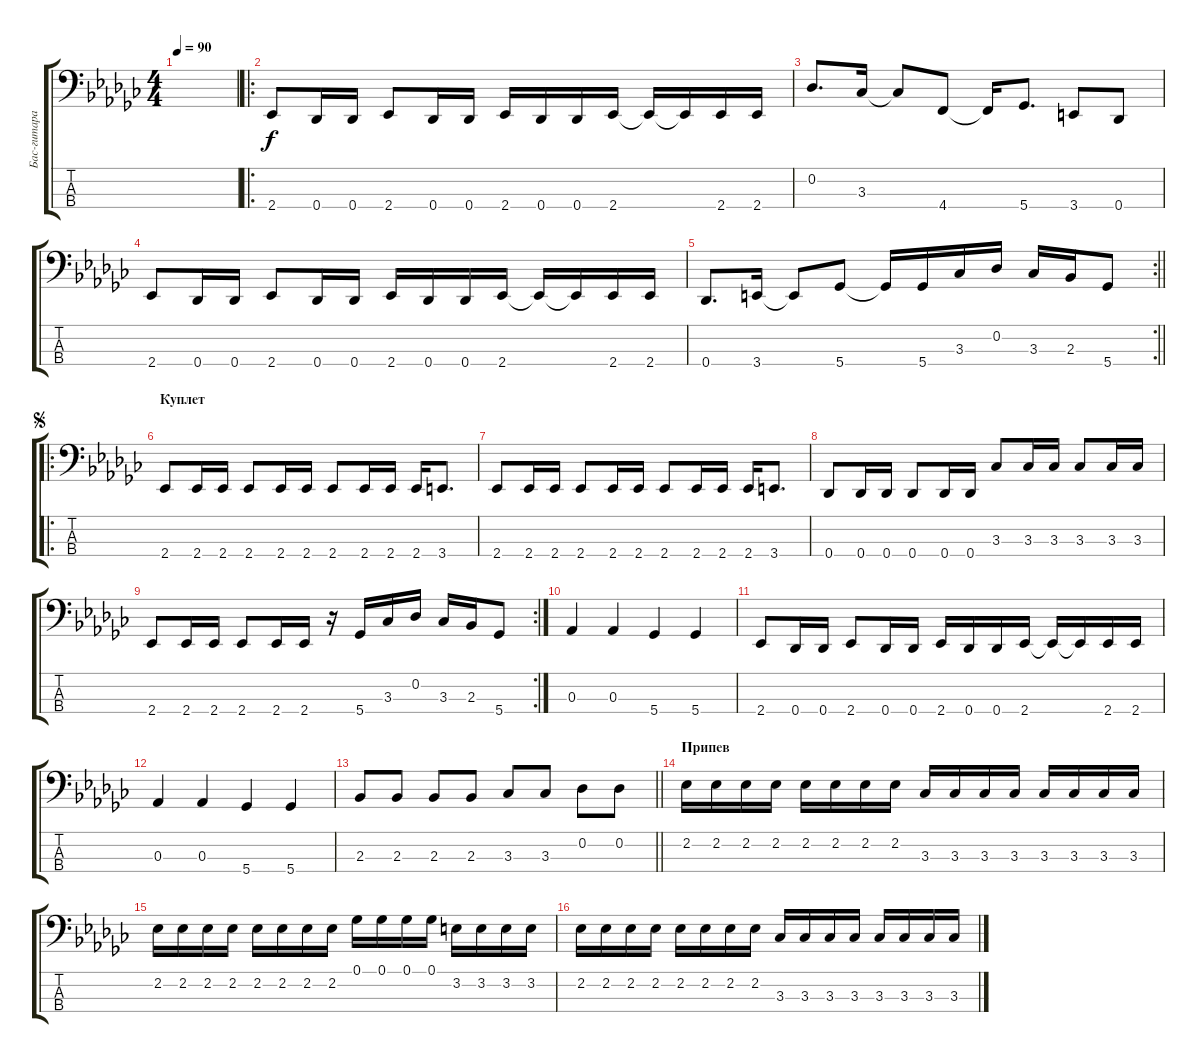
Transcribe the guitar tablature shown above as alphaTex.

\track ("Бас-гитара" "Бас-гитара") {instrument electricbassfinger}
\staff {score tabs}
\tuning (Gb2 Db2 Ab1 Db1) {hide}
\ts (4 4)
\tempo 90
\clef f4
\ks ebminor
|
\ro
2.4.8 0.4.16 0.4.16 2.4.8 0.4.16 0.4.16 2.4.16 0.4.16 0.4.16 2.4.16 2.4{t}.16 2.4{t}.16 2.4.16 2.4.16 |
0.2.8{d} 3.3.16 3.3{t}.8 4.4.8 4.4{t}.16 5.4.8{d} 3.4.8 0.4.8 |
2.4.8 0.4.16 0.4.16 2.4.8 0.4.16 0.4.16 2.4.16 0.4.16 0.4.16 2.4.16 2.4{t}.16 2.4{t}.16 2.4.16 2.4.16 |
\rc 2
\barLineRight lightlight
0.4.8{d} 3.4.16 3.4{t}.8 5.4.8 5.4{t}.16 5.4.16 3.3.16 0.2.16 3.3.16 2.3.16 5.4.8 |
\ro
\section ("" "Куплет")
\jump segno
2.4.8 2.4.16 2.4.16 2.4.8 2.4.16 2.4.16 2.4.8 2.4.16 2.4.16 2.4.16 3.4.8{d} |
2.4.8 2.4.16 2.4.16 2.4.8 2.4.16 2.4.16 2.4.8 2.4.16 2.4.16 2.4.16 3.4.8{d} |
0.4.8 0.4.16 0.4.16 0.4.8 0.4.16 0.4.16 3.3.8 3.3.16 3.3.16 3.3.8 3.3.16 3.3.16 |
\rc 2
2.4.8 2.4.16 2.4.16 2.4.8 2.4.16 2.4.16 r.16 5.4.16 3.3.16 0.2.16 3.3.16 2.3.16 5.4.8 |
0.3.4 0.3.4 5.4.4 5.4.4 |
2.4.8 0.4.16 0.4.16 2.4.8 0.4.16 0.4.16 2.4.16 0.4.16 0.4.16 2.4.16 2.4{t}.16 2.4{t}.16 2.4.16 2.4.16 |
0.3.4 0.3.4 5.4.4 5.4.4 |
\barLineRight lightlight
2.3.8 2.3.8 2.3.8 2.3.8 3.3.8 3.3.8 0.2.8 0.2.8 |
\section ("" "Припев")
2.2.16 2.2.16 2.2.16 2.2.16 2.2.16 2.2.16 2.2.16 2.2.16 3.3.16 3.3.16 3.3.16 3.3.16 3.3.16 3.3.16 3.3.16 3.3.16 |
2.2.16 2.2.16 2.2.16 2.2.16 2.2.16 2.2.16 2.2.16 2.2.16 0.1.16 0.1.16 0.1.16 0.1.16 3.2.16 3.2.16 3.2.16 3.2.16 |
2.2.16 2.2.16 2.2.16 2.2.16 2.2.16 2.2.16 2.2.16 2.2.16 3.3.16 3.3.16 3.3.16 3.3.16 3.3.16 3.3.16 3.3.16 3.3.16
